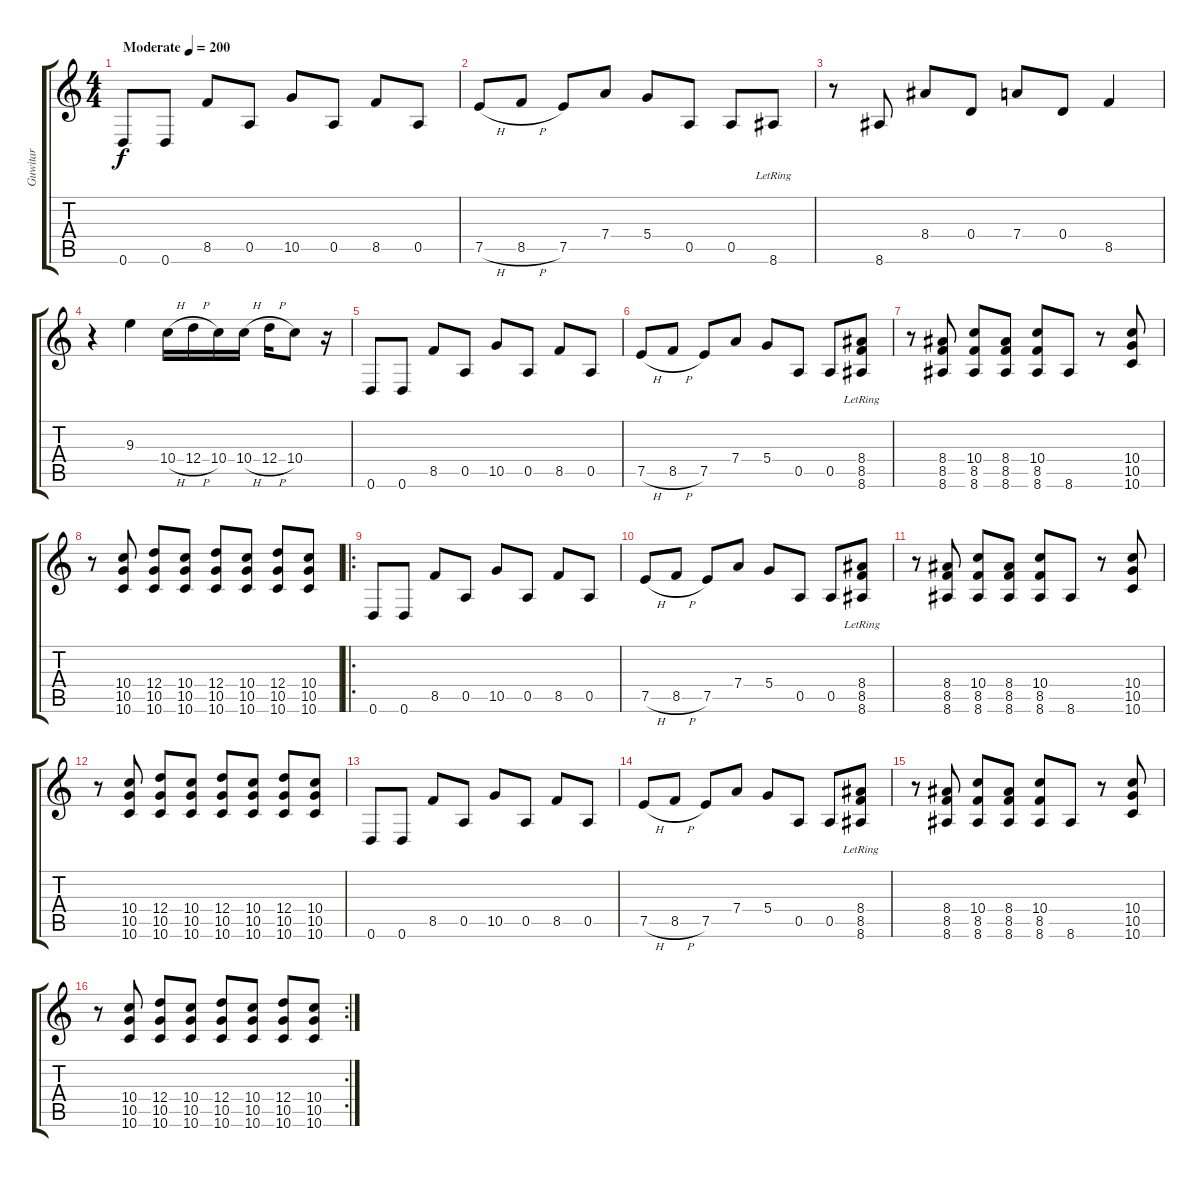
\track ("Guwitar" "Guwitar") {instrument acousticguitarsteel}
\staff {score tabs}
\tuning (E4 B3 G3 D3 A2 D2) {hide}
\ts (4 4)
\tempo (200 "Moderate")
\clef g2
\ks c
0.6.8{dy f instrument acousticguitarsteel} 0.6.8 8.5.8 0.5.8 10.5.8 0.5.8 8.5.8 0.5.8 |
7.5{h}.8 8.5{h}.8 7.5.8 7.4.8 5.4.8 0.5.8 0.5.8 8.6{lr}.8 |
r.8 8.6.8 8.4.8 0.4.8 7.4.8 0.4.8 8.5.4 |
r.4 9.3.4 10.4{h}.16 12.4{h}.16 10.4.16 10.4{h}.16 12.4{h}.16 10.4.8 r.16 |
0.6.8 0.6.8 8.5.8 0.5.8 10.5.8 0.5.8 8.5.8 0.5.8 |
7.5{h}.8 8.5{h}.8 7.5.8 7.4.8 5.4.8 0.5.8 0.5.8 (8.4 8.5 8.6{lr}).8 |
r.8 (8.4 8.5 8.6).8 (10.4 8.5 8.6).8 (8.4 8.5 8.6).8 (10.4 8.5 8.6).8 8.6.8 r.8 (10.4 10.5 10.6).8 |
r.8 (10.4 10.5 10.6).8 (12.4 10.5 10.6).8 (10.4 10.5 10.6).8 (12.4 10.5 10.6).8 (10.4 10.5 10.6).8 (12.4 10.5 10.6).8 (10.4 10.5 10.6).8 |
\ro
0.6.8 0.6.8 8.5.8 0.5.8 10.5.8 0.5.8 8.5.8 0.5.8 |
7.5{h}.8 8.5{h}.8 7.5.8 7.4.8 5.4.8 0.5.8 0.5.8 (8.4 8.5 8.6{lr}).8 |
r.8 (8.4 8.5 8.6).8 (10.4 8.5 8.6).8 (8.4 8.5 8.6).8 (10.4 8.5 8.6).8 8.6.8 r.8 (10.4 10.5 10.6).8 |
r.8 (10.4 10.5 10.6).8 (12.4 10.5 10.6).8 (10.4 10.5 10.6).8 (12.4 10.5 10.6).8 (10.4 10.5 10.6).8 (12.4 10.5 10.6).8 (10.4 10.5 10.6).8 |
0.6.8 0.6.8 8.5.8 0.5.8 10.5.8 0.5.8 8.5.8 0.5.8 |
7.5{h}.8 8.5{h}.8 7.5.8 7.4.8 5.4.8 0.5.8 0.5.8 (8.4 8.5 8.6{lr}).8 |
r.8 (8.4 8.5 8.6).8 (10.4 8.5 8.6).8 (8.4 8.5 8.6).8 (10.4 8.5 8.6).8 8.6.8 r.8 (10.4 10.5 10.6).8 |
\rc 2
r.8 (10.4 10.5 10.6).8 (12.4 10.5 10.6).8 (10.4 10.5 10.6).8 (12.4 10.5 10.6).8 (10.4 10.5 10.6).8 (12.4 10.5 10.6).8 (10.4 10.5 10.6).8
